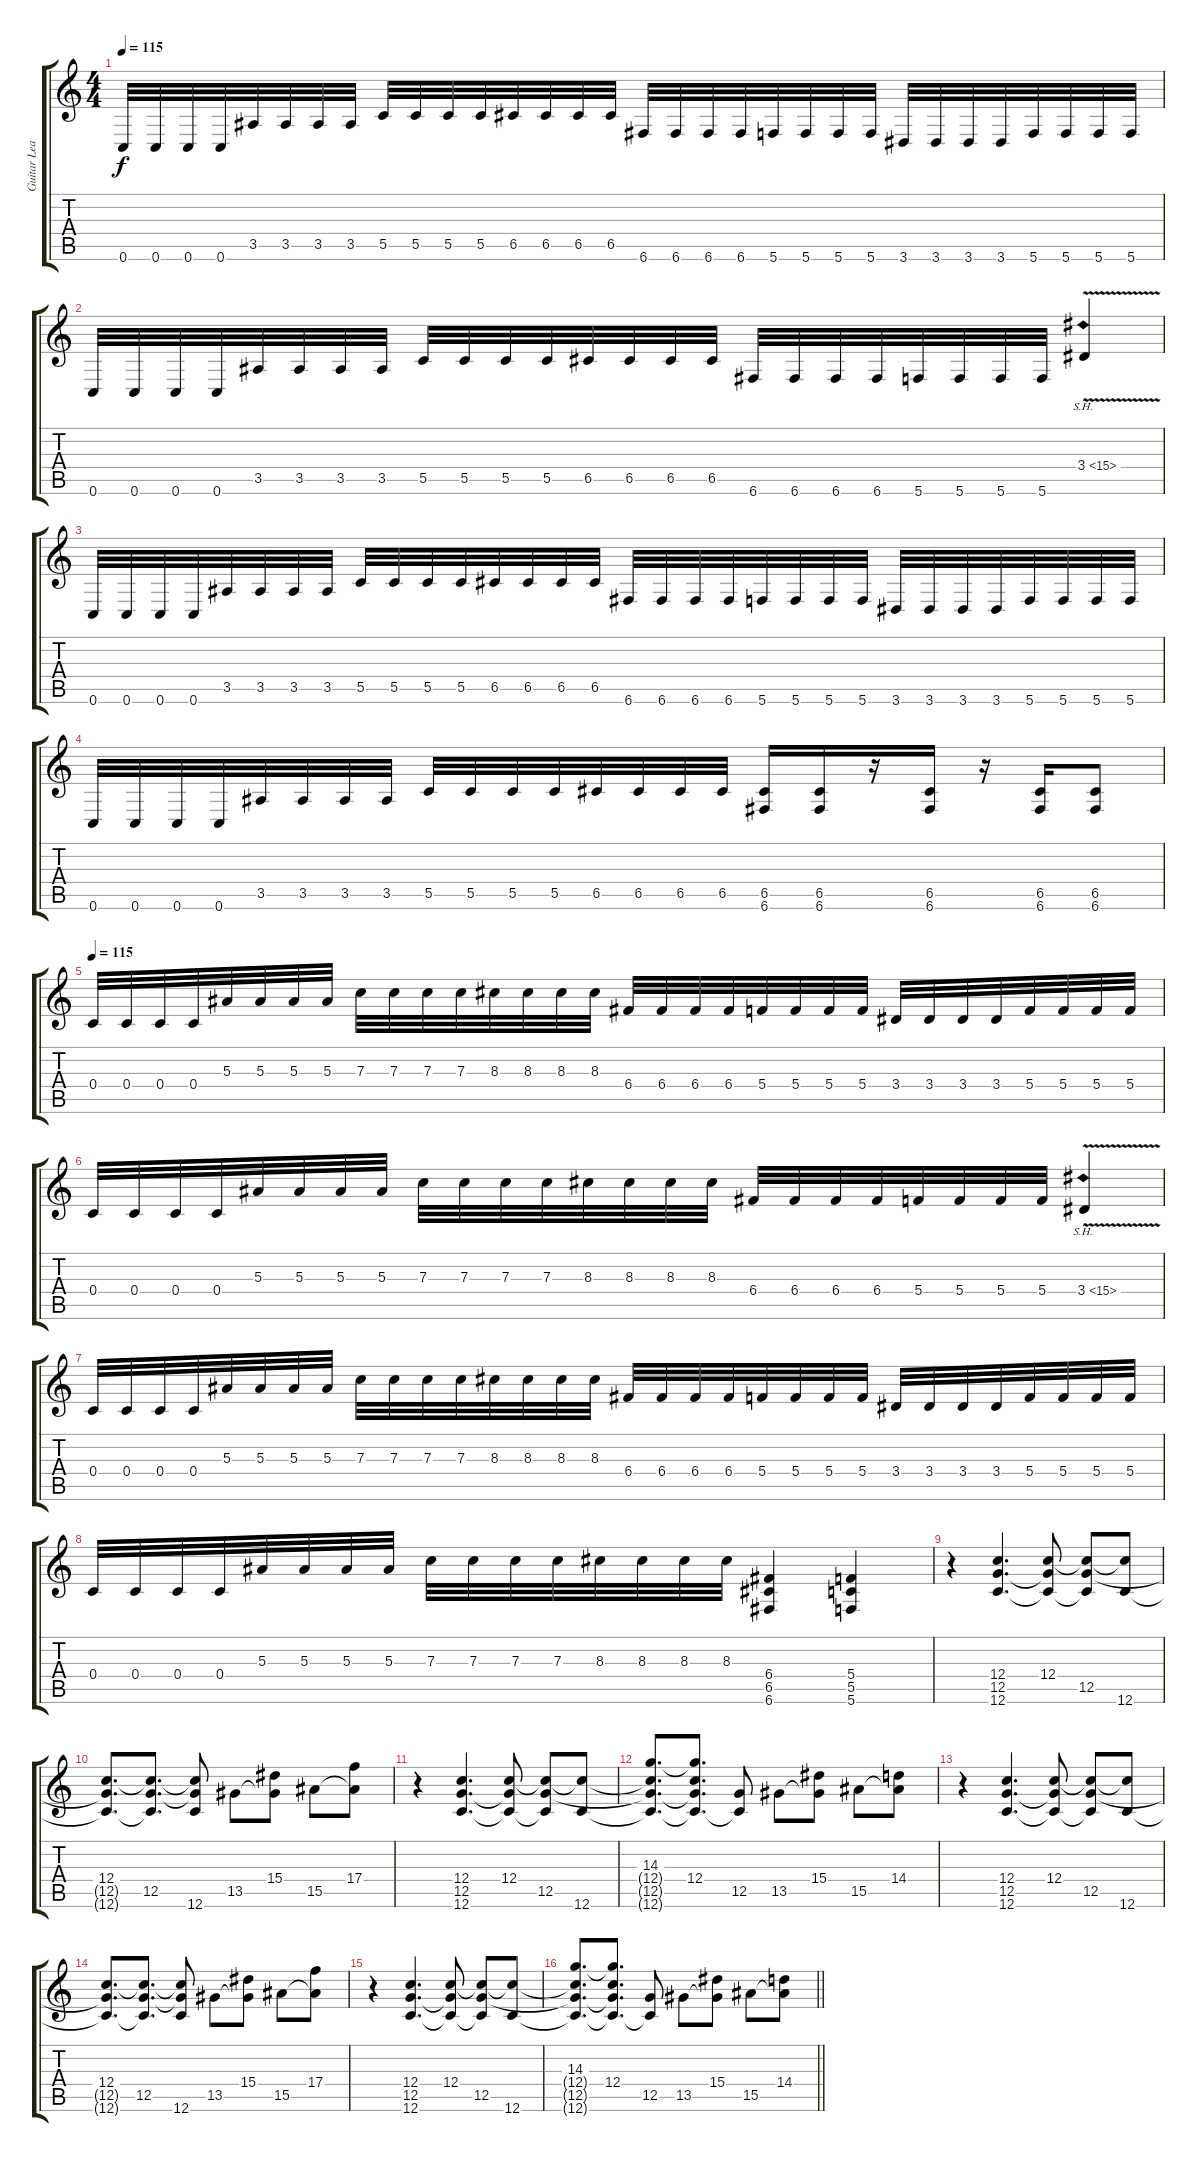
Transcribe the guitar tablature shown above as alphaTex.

\track ("Guitar Lead" "Guitar Lea") {instrument distortionguitar}
\staff {score tabs}
\tuning (D4 A3 F3 C3 G2 C2) {hide}
\ts (4 4)
\tempo 115
\clef g2
\ks c
0.6.32{dy f} 0.6.32 0.6.32 0.6.32 3.5.32 3.5.32 3.5.32 3.5.32 5.5.32 5.5.32 5.5.32 5.5.32 6.5.32 6.5.32 6.5.32 6.5.32 6.6.32 6.6.32 6.6.32 6.6.32 5.6.32 5.6.32 5.6.32 5.6.32 3.6.32 3.6.32 3.6.32 3.6.32 5.6.32 5.6.32 5.6.32 5.6.32 |
0.6.32 0.6.32 0.6.32 0.6.32 3.5.32 3.5.32 3.5.32 3.5.32 5.5.32 5.5.32 5.5.32 5.5.32 6.5.32 6.5.32 6.5.32 6.5.32 6.6.32 6.6.32 6.6.32 6.6.32 5.6.32 5.6.32 5.6.32 5.6.32 3.4{sh 12 v}.4 |
0.6.32 0.6.32 0.6.32 0.6.32 3.5.32 3.5.32 3.5.32 3.5.32 5.5.32 5.5.32 5.5.32 5.5.32 6.5.32 6.5.32 6.5.32 6.5.32 6.6.32 6.6.32 6.6.32 6.6.32 5.6.32 5.6.32 5.6.32 5.6.32 3.6.32 3.6.32 3.6.32 3.6.32 5.6.32 5.6.32 5.6.32 5.6.32 |
0.6.32 0.6.32 0.6.32 0.6.32 3.5.32 3.5.32 3.5.32 3.5.32 5.5.32 5.5.32 5.5.32 5.5.32 6.5.32 6.5.32 6.5.32 6.5.32 (6.5 6.6).16 (6.5 6.6).16 r.16 (6.5 6.6).16 r.16 (6.5 6.6).16 (6.5 6.6).8 |
\tempo 115
0.4.32 0.4.32 0.4.32 0.4.32 5.3.32 5.3.32 5.3.32 5.3.32 7.3.32 7.3.32 7.3.32 7.3.32 8.3.32 8.3.32 8.3.32 8.3.32 6.4.32 6.4.32 6.4.32 6.4.32 5.4.32 5.4.32 5.4.32 5.4.32 3.4.32 3.4.32 3.4.32 3.4.32 5.4.32 5.4.32 5.4.32 5.4.32 |
0.4.32 0.4.32 0.4.32 0.4.32 5.3.32 5.3.32 5.3.32 5.3.32 7.3.32 7.3.32 7.3.32 7.3.32 8.3.32 8.3.32 8.3.32 8.3.32 6.4.32 6.4.32 6.4.32 6.4.32 5.4.32 5.4.32 5.4.32 5.4.32 3.4{sh 12 v}.4 |
0.4.32 0.4.32 0.4.32 0.4.32 5.3.32 5.3.32 5.3.32 5.3.32 7.3.32 7.3.32 7.3.32 7.3.32 8.3.32 8.3.32 8.3.32 8.3.32 6.4.32 6.4.32 6.4.32 6.4.32 5.4.32 5.4.32 5.4.32 5.4.32 3.4.32 3.4.32 3.4.32 3.4.32 5.4.32 5.4.32 5.4.32 5.4.32 |
0.4.32 0.4.32 0.4.32 0.4.32 5.3.32 5.3.32 5.3.32 5.3.32 7.3.32 7.3.32 7.3.32 7.3.32 8.3.32 8.3.32 8.3.32 8.3.32 (6.4 6.5 6.6).4 (5.4 5.5 5.6).4 |
r.4 (12.4 12.5 12.6).4{d} (12.4 12.5{t} 12.6{t}).8 (12.4{t} 12.5 12.6{t}).8 (12.4{t} 12.6).8 |
(12.4 12.5{t} 12.6{t}).8{d} (12.4{t} 12.5 12.6{t}).8{d} (12.4{t} 12.5{t} 12.6).8 13.5.8 (15.4 13.5{t}).8 15.5.8 (17.4 15.5{t}).8 |
r.4 (12.4 12.5 12.6).4{d} (12.4 12.5{t} 12.6{t}).8 (12.4{t} 12.5 12.6{t}).8 (12.4{t} 12.6).8 |
(14.3 12.4{t} 12.5{t} 12.6{t}).8{d} (14.3{t} 12.4 12.5{t} 12.6{t}).8{d} (12.5 12.6{t}).8 13.5.8 (15.4 13.5{t}).8 15.5.8 (14.4 15.5{t}).8 |
r.4 (12.4 12.5 12.6).4{d} (12.4 12.5{t} 12.6{t}).8 (12.4{t} 12.5 12.6{t}).8 (12.4{t} 12.6).8 |
(12.4 12.5{t} 12.6{t}).8{d} (12.4{t} 12.5 12.6{t}).8{d} (12.4{t} 12.5{t} 12.6).8 13.5.8 (15.4 13.5{t}).8 15.5.8 (17.4 15.5{t}).8 |
r.4 (12.4 12.5 12.6).4{d} (12.4 12.5{t} 12.6{t}).8 (12.4{t} 12.5 12.6{t}).8 (12.4{t} 12.6).8 |
\barLineRight lightlight
(14.3 12.4{t} 12.5{t} 12.6{t}).8{d} (14.3{t} 12.4 12.5{t} 12.6{t}).8{d} (12.5 12.6{t}).8 13.5.8 (15.4 13.5{t}).8 15.5.8 (14.4 15.5{t}).8
